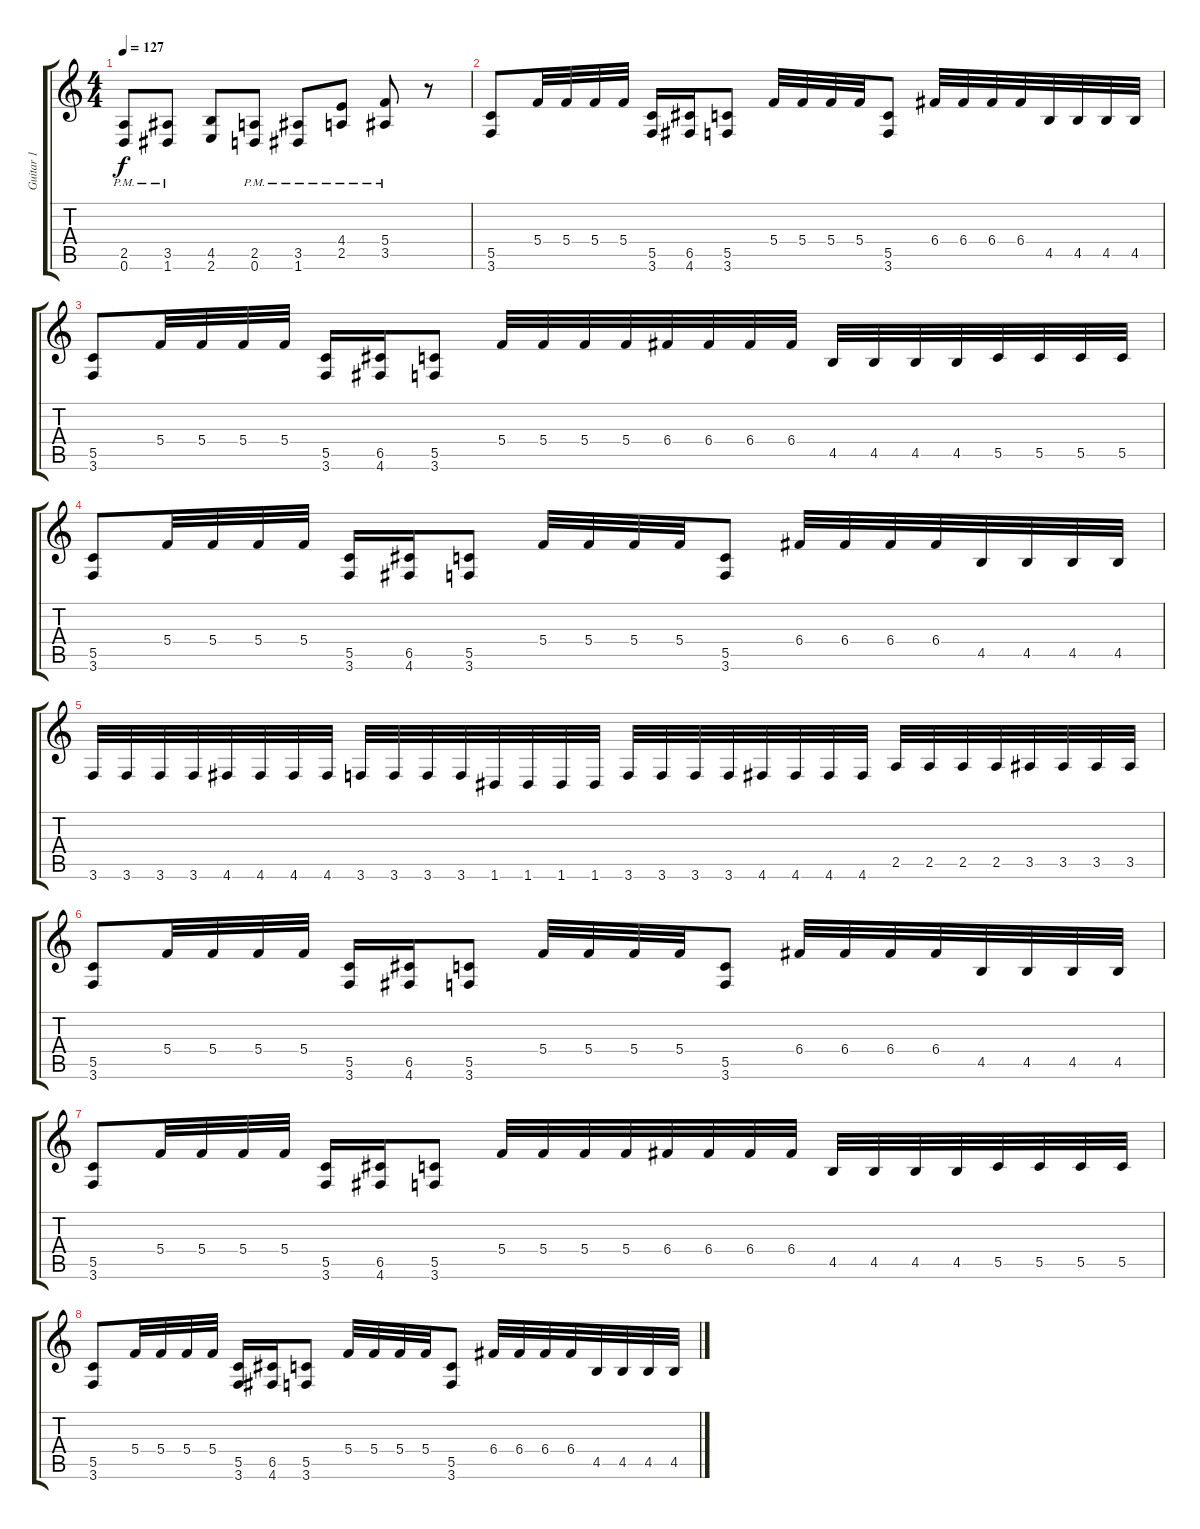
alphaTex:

\track ("Guitar 1" "Guitar 1") {instrument distortionguitar}
\staff {score tabs}
\tuning (D4 A3 F3 C3 G2 D2) {hide}
\ts (4 4)
\tempo 127
\clef g2
\ks c
(2.5{pm} 0.6{pm}).8{dy f} (3.5{pm} 1.6{pm}).8 (4.5 2.6).8 (2.5 0.6{pm}).8 (3.5{pm} 1.6{pm}).8 (4.4{pm} 2.5).8 (5.4{pm} 3.5{pm}).8 r.8 |
(5.5 3.6).8 5.4.32 5.4.32 5.4.32 5.4.32 (5.5 3.6).16 (6.5 4.6).16 (5.5 3.6).8 5.4.32 5.4.32 5.4.32 5.4.32 (5.5 3.6).8 6.4.32 6.4.32 6.4.32 6.4.32 4.5.32 4.5.32 4.5.32 4.5.32 |
(5.5 3.6).8 5.4.32 5.4.32 5.4.32 5.4.32 (5.5 3.6).16 (6.5 4.6).16 (5.5 3.6).8 5.4.32 5.4.32 5.4.32 5.4.32 6.4.32 6.4.32 6.4.32 6.4.32 4.5.32 4.5.32 4.5.32 4.5.32 5.5.32 5.5.32 5.5.32 5.5.32 |
(5.5 3.6).8 5.4.32 5.4.32 5.4.32 5.4.32 (5.5 3.6).16 (6.5 4.6).16 (5.5 3.6).8 5.4.32 5.4.32 5.4.32 5.4.32 (5.5 3.6).8 6.4.32 6.4.32 6.4.32 6.4.32 4.5.32 4.5.32 4.5.32 4.5.32 |
3.6.32 3.6.32 3.6.32 3.6.32 4.6.32 4.6.32 4.6.32 4.6.32 3.6.32 3.6.32 3.6.32 3.6.32 1.6.32 1.6.32 1.6.32 1.6.32 3.6.32 3.6.32 3.6.32 3.6.32 4.6.32 4.6.32 4.6.32 4.6.32 2.5.32 2.5.32 2.5.32 2.5.32 3.5.32 3.5.32 3.5.32 3.5.32 |
(5.5 3.6).8 5.4.32 5.4.32 5.4.32 5.4.32 (5.5 3.6).16 (6.5 4.6).16 (5.5 3.6).8 5.4.32 5.4.32 5.4.32 5.4.32 (5.5 3.6).8 6.4.32 6.4.32 6.4.32 6.4.32 4.5.32 4.5.32 4.5.32 4.5.32 |
(5.5 3.6).8 5.4.32 5.4.32 5.4.32 5.4.32 (5.5 3.6).16 (6.5 4.6).16 (5.5 3.6).8 5.4.32 5.4.32 5.4.32 5.4.32 6.4.32 6.4.32 6.4.32 6.4.32 4.5.32 4.5.32 4.5.32 4.5.32 5.5.32 5.5.32 5.5.32 5.5.32 |
(5.5 3.6).8 5.4.32 5.4.32 5.4.32 5.4.32 (5.5 3.6).16 (6.5 4.6).16 (5.5 3.6).8 5.4.32 5.4.32 5.4.32 5.4.32 (5.5 3.6).8 6.4.32 6.4.32 6.4.32 6.4.32 4.5.32 4.5.32 4.5.32 4.5.32
